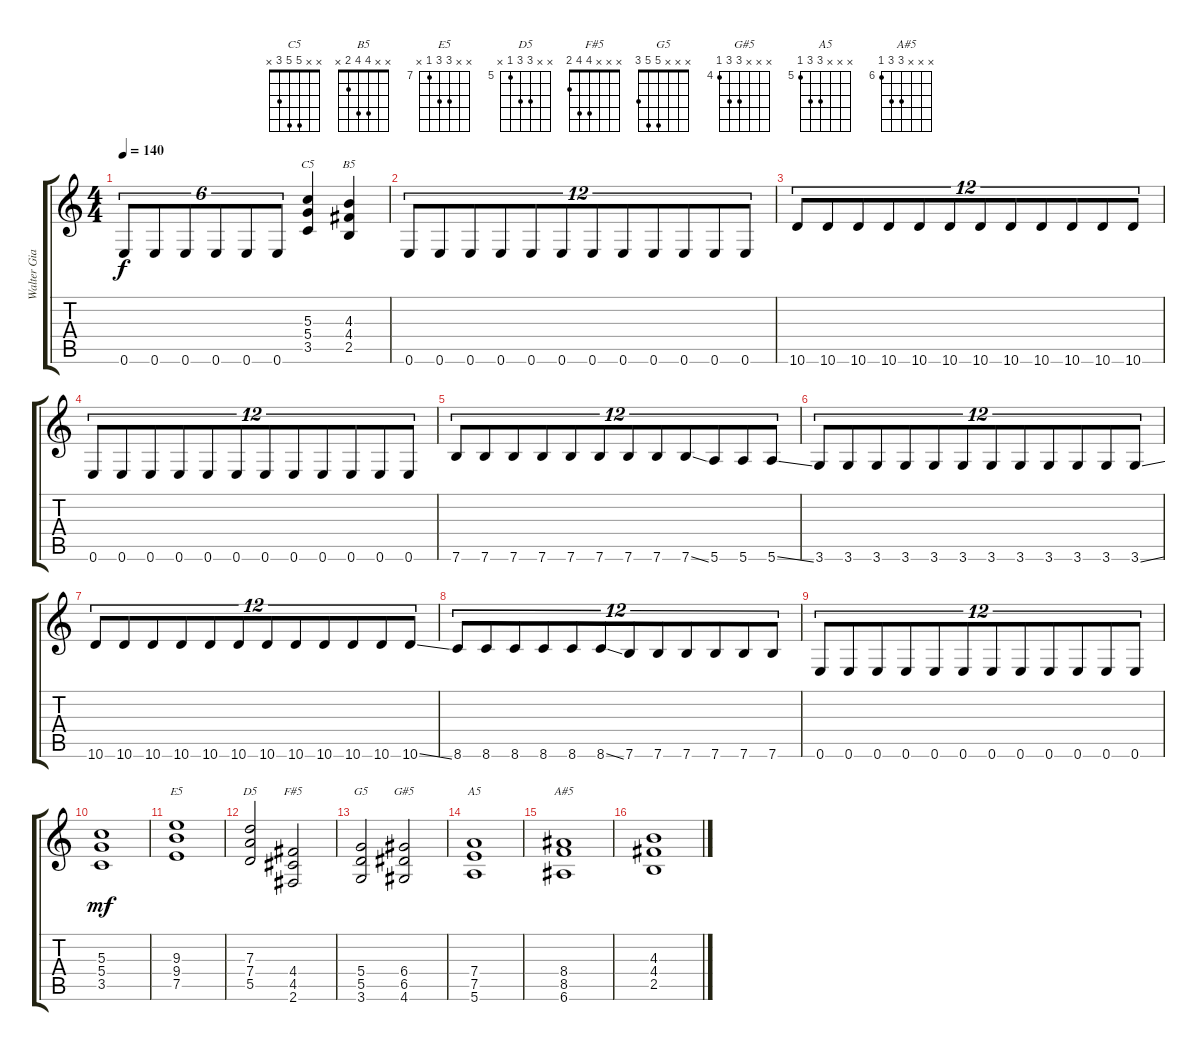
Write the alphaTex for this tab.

\track ("Walter Giardino" "Walter Gia") {instrument distortionguitar}
\staff {score tabs}
\tuning (E4 B3 G3 D3 A2 E2) {hide}
\chord ("C5" x x 5 5 3 x)
\chord ("B5" x x 4 4 2 x)
\chord ("E5" x x 9 9 7 x) {firstfret 7}
\chord ("D5" x x 7 7 5 x) {firstfret 5}
\chord ("F#5" x x x 4 4 2)
\chord ("G5" x x x 5 5 3)
\chord ("G#5" x x x 6 6 4) {firstfret 4}
\chord ("A5" x x x 7 7 5) {firstfret 5}
\chord ("A#5" x x x 8 8 6) {firstfret 6}
\ts (4 4)
\tempo 140
\clef g2
\ks c
0.6.8{tu (6 4) dy f} 0.6.8{tu (6 4)} 0.6.8{tu (6 4)} 0.6.8{tu (6 4)} 0.6.8{tu (6 4)} 0.6.8{tu (6 4)} (5.3 5.4 3.5).4{ch "C5"} (4.3 4.4 2.5).4{ch "B5"} |
0.6.8{tu (12 8)} 0.6.8{tu (12 8)} 0.6.8{tu (12 8)} 0.6.8{tu (12 8)} 0.6.8{tu (12 8)} 0.6.8{tu (12 8)} 0.6.8{tu (12 8)} 0.6.8{tu (12 8)} 0.6.8{tu (12 8)} 0.6.8{tu (12 8)} 0.6.8{tu (12 8)} 0.6.8{tu (12 8)} |
10.6.8{tu (12 8)} 10.6.8{tu (12 8)} 10.6.8{tu (12 8)} 10.6.8{tu (12 8)} 10.6.8{tu (12 8)} 10.6.8{tu (12 8)} 10.6.8{tu (12 8)} 10.6.8{tu (12 8)} 10.6.8{tu (12 8)} 10.6.8{tu (12 8)} 10.6.8{tu (12 8)} 10.6.8{tu (12 8)} |
0.6.8{tu (12 8)} 0.6.8{tu (12 8)} 0.6.8{tu (12 8)} 0.6.8{tu (12 8)} 0.6.8{tu (12 8)} 0.6.8{tu (12 8)} 0.6.8{tu (12 8)} 0.6.8{tu (12 8)} 0.6.8{tu (12 8)} 0.6.8{tu (12 8)} 0.6.8{tu (12 8)} 0.6.8{tu (12 8)} |
7.6.8{tu (12 8)} 7.6.8{tu (12 8)} 7.6.8{tu (12 8)} 7.6.8{tu (12 8)} 7.6.8{tu (12 8)} 7.6.8{tu (12 8)} 7.6.8{tu (12 8)} 7.6.8{tu (12 8)} 7.6{ss}.8{tu (12 8)} 5.6.8{tu (12 8)} 5.6.8{tu (12 8)} 5.6{ss}.8{tu (12 8)} |
3.6.8{tu (12 8)} 3.6.8{tu (12 8)} 3.6.8{tu (12 8)} 3.6.8{tu (12 8)} 3.6.8{tu (12 8)} 3.6.8{tu (12 8)} 3.6.8{tu (12 8)} 3.6.8{tu (12 8)} 3.6.8{tu (12 8)} 3.6.8{tu (12 8)} 3.6.8{tu (12 8)} 3.6{ss}.8{tu (12 8)} |
10.6.8{tu (12 8)} 10.6.8{tu (12 8)} 10.6.8{tu (12 8)} 10.6.8{tu (12 8)} 10.6.8{tu (12 8)} 10.6.8{tu (12 8)} 10.6.8{tu (12 8)} 10.6.8{tu (12 8)} 10.6.8{tu (12 8)} 10.6.8{tu (12 8)} 10.6.8{tu (12 8)} 10.6{ss}.8{tu (12 8)} |
8.6.8{tu (12 8)} 8.6.8{tu (12 8)} 8.6.8{tu (12 8)} 8.6.8{tu (12 8)} 8.6.8{tu (12 8)} 8.6{ss}.8{tu (12 8)} 7.6.8{tu (12 8)} 7.6.8{tu (12 8)} 7.6.8{tu (12 8)} 7.6.8{tu (12 8)} 7.6.8{tu (12 8)} 7.6.8{tu (12 8)} |
0.6.8{tu (12 8)} 0.6.8{tu (12 8)} 0.6.8{tu (12 8)} 0.6.8{tu (12 8)} 0.6.8{tu (12 8)} 0.6.8{tu (12 8)} 0.6.8{tu (12 8)} 0.6.8{tu (12 8)} 0.6.8{tu (12 8)} 0.6.8{tu (12 8)} 0.6.8{tu (12 8)} 0.6.8{tu (12 8)} |
(5.3 5.4 3.5).1{dy mf} |
(9.3 9.4 7.5).1{ch "E5"} |
(7.3 7.4 5.5).2{ch "D5"} (4.4 4.5 2.6).2{ch "F#5"} |
(5.4 5.5 3.6).2{ch "G5"} (6.4 6.5 4.6).2{ch "G#5"} |
(7.4 7.5 5.6).1{ch "A5"} |
(8.4 8.5 6.6).1{ch "A#5"} |
(4.3 4.4 2.5).1
